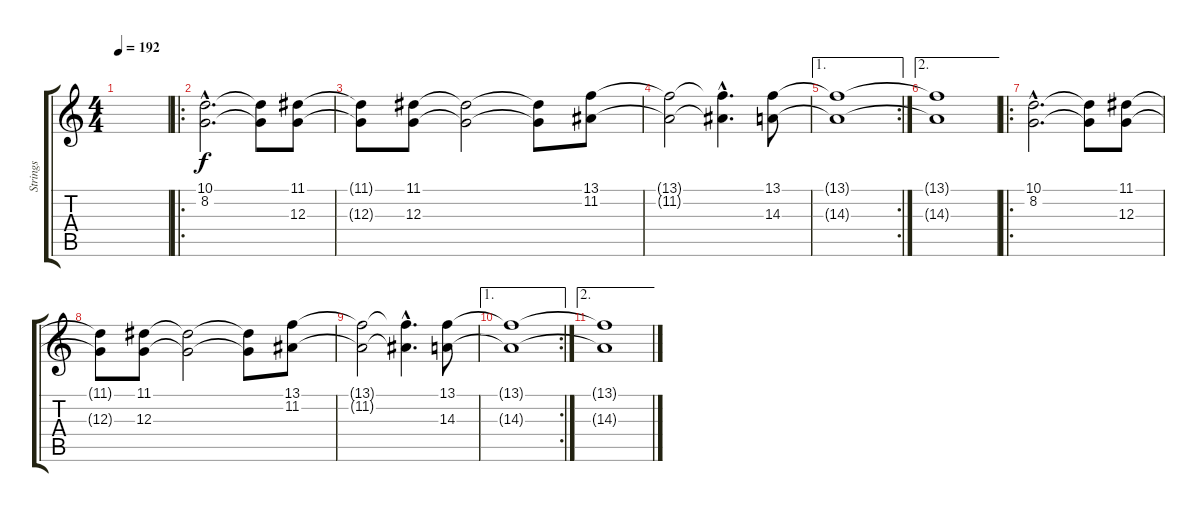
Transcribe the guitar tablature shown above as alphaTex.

\track ("Strings" "Strings") {instrument stringensemble1}
\staff {score tabs}
\tuning (E4 B3 G3 D3 A2 E2) {hide}
\ts (4 4)
\tempo 192
\clef g2
\ks c
|
\ro
(10.1{hac} 8.2{hac}).2{d volume 10 balance 16} (10.1{t} 8.2{t}).8 (11.1 12.3).8 |
(11.1{t} 12.3{t}).8 (11.1 12.3).8 (11.1{t} 12.3{t}).2 (11.1{t} 12.3{t}).8 (13.1 11.2).8 |
(13.1{t} 11.2{t}).2 (13.1{hac t} 11.2{hac t}).4{d} (13.1 14.3).8 |
\ae 1
\rc 2
(13.1{t} 14.3{t}).1 |
\ae 2
(13.1{t} 14.3{t}).1 |
\ro
(10.1{hac} 8.2{hac}).2{d volume 10} (10.1{t} 8.2{t}).8 (11.1 12.3).8 |
(11.1{t} 12.3{t}).8 (11.1 12.3).8 (11.1{t} 12.3{t}).2 (11.1{t} 12.3{t}).8 (13.1 11.2).8 |
(13.1{t} 11.2{t}).2 (13.1{hac t} 11.2{hac t}).4{d} (13.1 14.3).8 |
\ae 1
\rc 2
(13.1{t} 14.3{t}).1 |
\ae 2
(13.1{t} 14.3{t}).1
